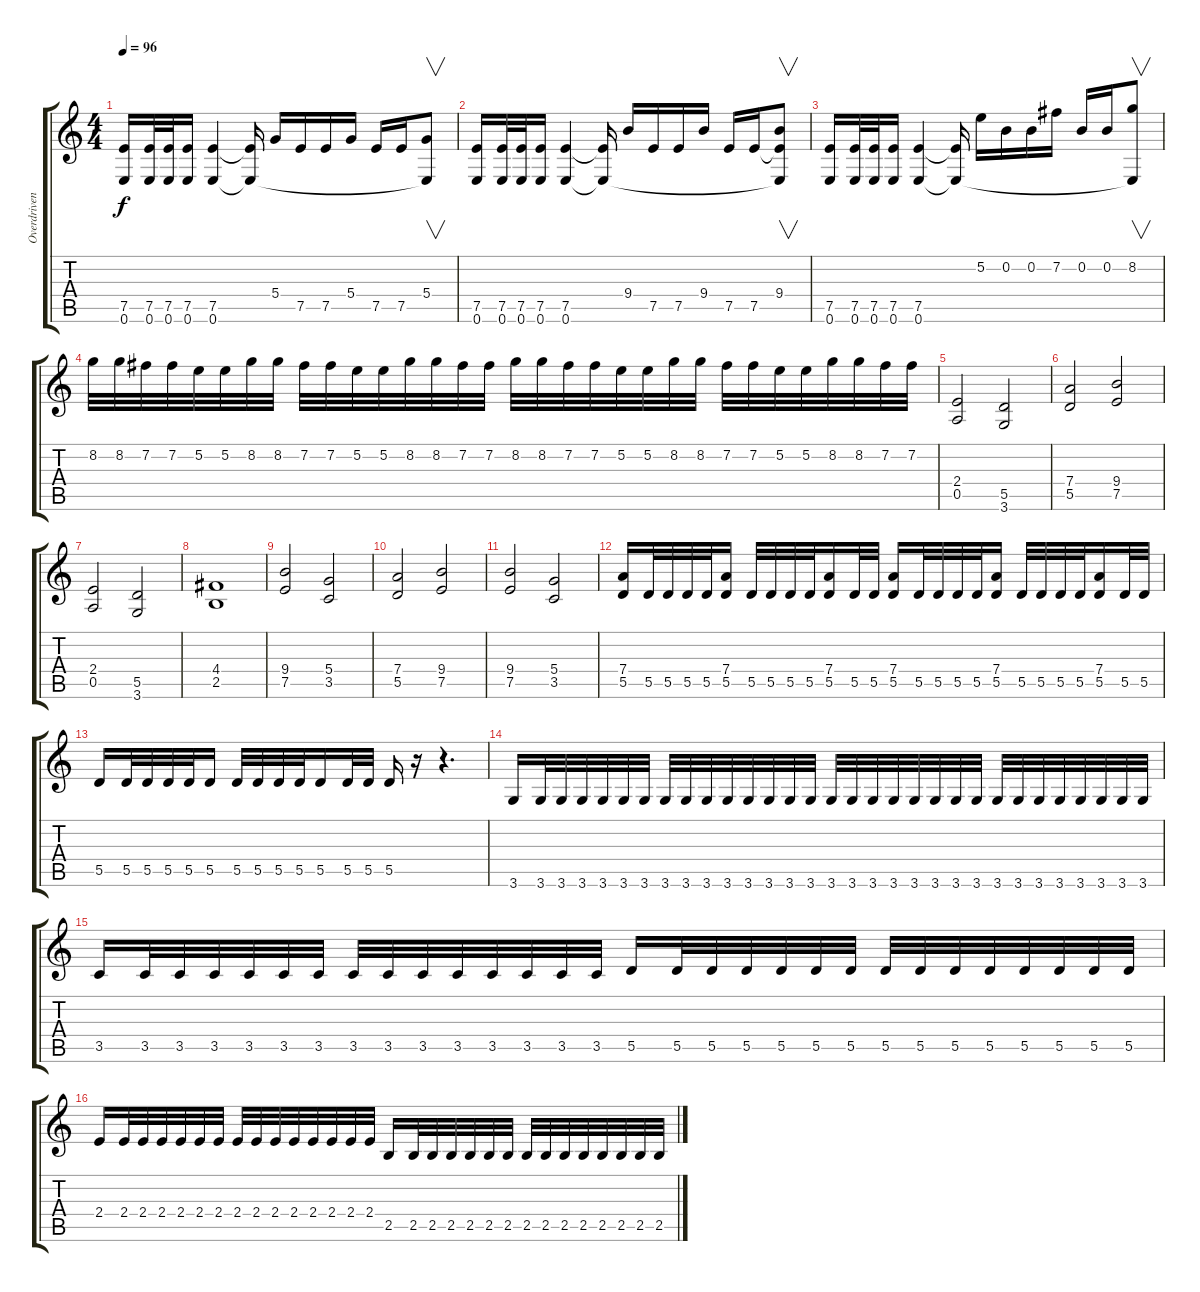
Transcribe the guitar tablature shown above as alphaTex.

\track ("Overdriven" "Overdriven") {instrument overdrivenguitar}
\staff {score tabs}
\tuning (E4 B3 G3 D3 A2 E2) {hide}
\ts (4 4)
\tempo 96
\clef g2
\ks c
(7.5 0.6).16{dy f} (7.5 0.6).32 (7.5 0.6).32 (7.5 0.6).16 (7.5 0.6).4 (7.5{t} 0.6{t}).16 5.4.16 7.5.16 7.5.16 5.4.16 7.5.16 7.5.16 (5.4 0.6{t}).8{v} |
(7.5 0.6).16 (7.5 0.6).32 (7.5 0.6).32 (7.5 0.6).16 (7.5 0.6).4 (7.5{t} 0.6{t}).16 9.4.16 7.5.16 7.5.16 9.4.16 7.5.16 7.5.16 (9.4 7.5{t} 0.6{t}).8{v} |
(7.5 0.6).16 (7.5 0.6).32 (7.5 0.6).32 (7.5 0.6).16 (7.5 0.6).4 (7.5{t} 0.6{t}).16 5.2.16 0.2.16 0.2.16 7.2.16 0.2.16 0.2.16 (8.2 0.6{t}).8{v} |
8.2.32 8.2.32 7.2.32 7.2.32 5.2.32 5.2.32 8.2.32 8.2.32 7.2.32 7.2.32 5.2.32 5.2.32 8.2.32 8.2.32 7.2.32 7.2.32 8.2.32 8.2.32 7.2.32 7.2.32 5.2.32 5.2.32 8.2.32 8.2.32 7.2.32 7.2.32 5.2.32 5.2.32 8.2.32 8.2.32 7.2.32 7.2.32 |
(2.4 0.5).2 (5.5 3.6).2 |
(7.4 5.5).2 (9.4 7.5).2 |
(2.4 0.5).2 (5.5 3.6).2 |
(4.4 2.5).1 |
(9.4 7.5).2 (5.4 3.5).2 |
(7.4 5.5).2 (9.4 7.5).2 |
(9.4 7.5).2 (5.4 3.5).2 |
(7.4 5.5).16 5.5.32 5.5.32 5.5.32 5.5.32 (7.4 5.5).16 5.5.32 5.5.32 5.5.32 5.5.32 (7.4 5.5).16 5.5.32 5.5.32 (7.4 5.5).16 5.5.32 5.5.32 5.5.32 5.5.32 (7.4 5.5).16 5.5.32 5.5.32 5.5.32 5.5.32 (7.4 5.5).16 5.5.32 5.5.32 |
5.5.16 5.5.32 5.5.32 5.5.32 5.5.32 5.5.16 5.5.32 5.5.32 5.5.32 5.5.32 5.5.16 5.5.32 5.5.32 5.5.16 r.16 r.4{d} |
3.6.16 3.6.32 3.6.32 3.6.32 3.6.32 3.6.32 3.6.32 3.6.32 3.6.32 3.6.32 3.6.32 3.6.32 3.6.32 3.6.32 3.6.32 3.6.32 3.6.32 3.6.32 3.6.32 3.6.32 3.6.32 3.6.32 3.6.32 3.6.32 3.6.32 3.6.32 3.6.32 3.6.32 3.6.32 3.6.32 3.6.32 |
3.5.16 3.5.32 3.5.32 3.5.32 3.5.32 3.5.32 3.5.32 3.5.32 3.5.32 3.5.32 3.5.32 3.5.32 3.5.32 3.5.32 3.5.32 5.5.16 5.5.32 5.5.32 5.5.32 5.5.32 5.5.32 5.5.32 5.5.32 5.5.32 5.5.32 5.5.32 5.5.32 5.5.32 5.5.32 5.5.32 |
2.4.16 2.4.32 2.4.32 2.4.32 2.4.32 2.4.32 2.4.32 2.4.32 2.4.32 2.4.32 2.4.32 2.4.32 2.4.32 2.4.32 2.4.32 2.5.16 2.5.32 2.5.32 2.5.32 2.5.32 2.5.32 2.5.32 2.5.32 2.5.32 2.5.32 2.5.32 2.5.32 2.5.32 2.5.32 2.5.32
